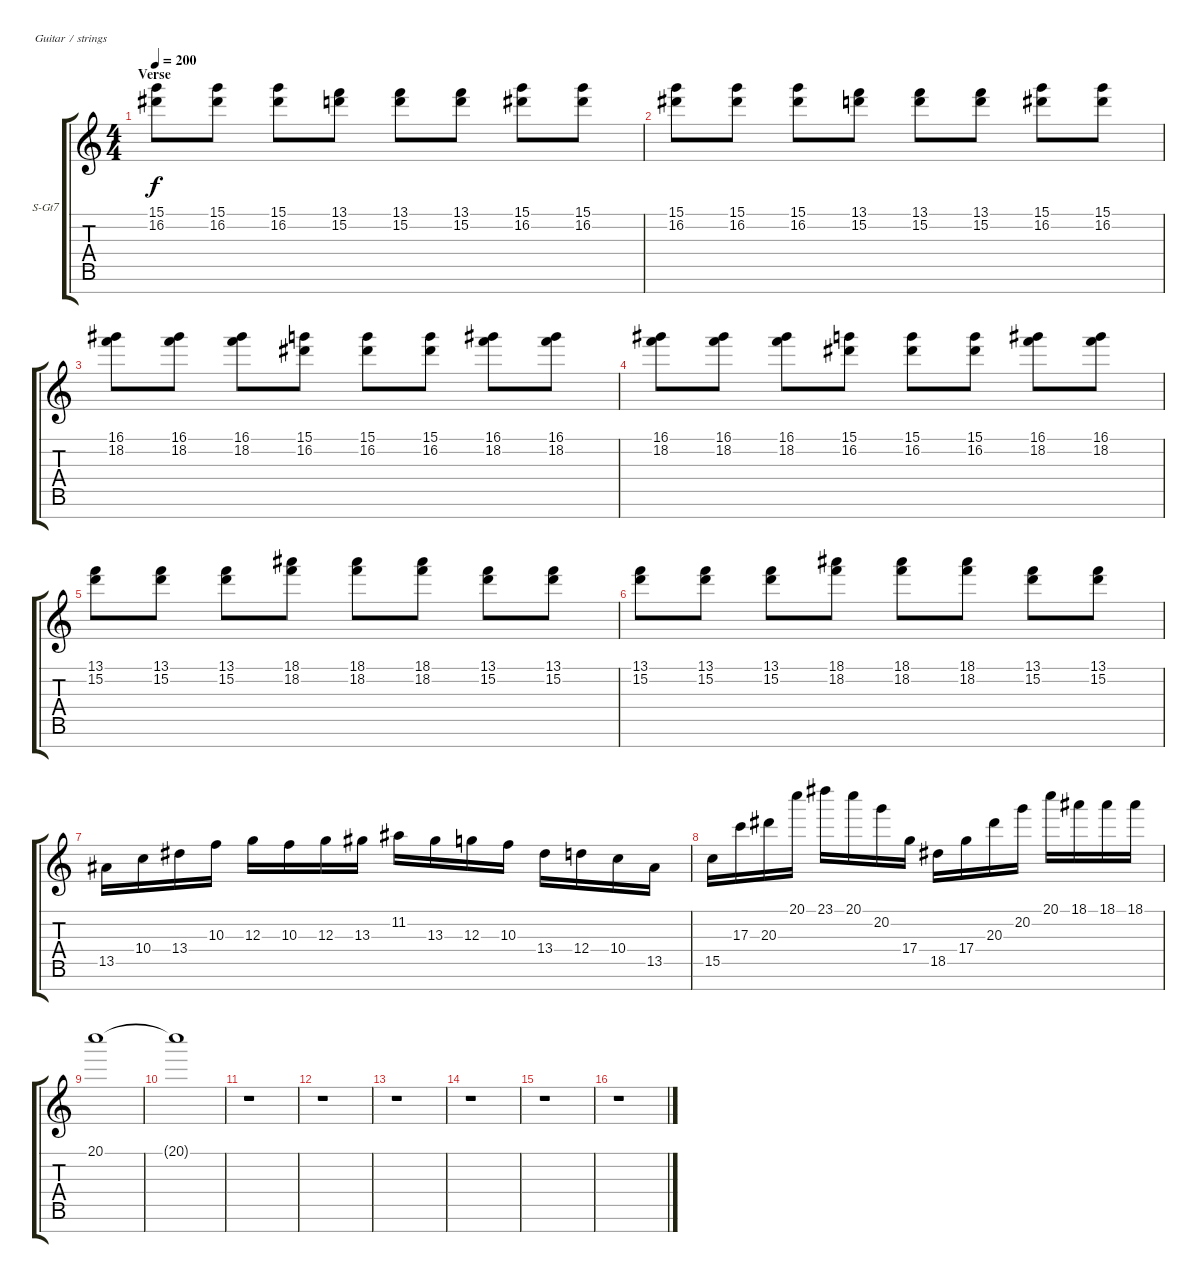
\bracketExtendMode groupsimilarinstruments
\firstSystemTrackNameOrientation horizontal
\otherSystemsTrackNameOrientation horizontal
\track ("Keyboard" "S-Gt7") {instrument lead1square}
\staff {score tabs}
\tuning (E4 B3 G3 D3 A2 E2 B1)
\displaytranspose 12
\ts (4 4)
\section ("" "Verse")
\tempo 200
\clef g2
\ks aminor
(15.1 16.2).8{dy f} (15.1 16.2).8 (15.1 16.2).8 (13.1 15.2).8 (13.1 15.2).8 (13.1 15.2).8 (15.1 16.2).8 (15.1 16.2).8 |
(15.1 16.2).8 (15.1 16.2).8 (15.1 16.2).8 (13.1 15.2).8 (13.1 15.2).8 (13.1 15.2).8 (15.1 16.2).8 (15.1 16.2).8 |
(16.1 18.2).8 (16.1 18.2).8 (16.1 18.2).8 (15.1 16.2).8 (15.1 16.2).8 (15.1 16.2).8 (16.1 18.2).8 (16.1 18.2).8 |
(16.1 18.2).8 (16.1 18.2).8 (16.1 18.2).8 (15.1 16.2).8 (15.1 16.2).8 (15.1 16.2).8 (16.1 18.2).8 (16.1 18.2).8 |
(13.1 15.2).8 (13.1 15.2).8 (13.1 15.2).8 (18.1 18.2).8 (18.1 18.2).8 (18.1 18.2).8 (13.1 15.2).8 (13.1 15.2).8 |
(13.1 15.2).8 (13.1 15.2).8 (13.1 15.2).8 (18.1 18.2).8 (18.1 18.2).8 (18.1 18.2).8 (13.1 15.2).8 (13.1 15.2).8 |
13.5.16 10.4.16 13.4.16 10.3.16 12.3.16 10.3.16 12.3.16 13.3.16 11.2.16 13.3.16 12.3.16 10.3.16 13.4.16 12.4.16 10.4.16 13.5.16 |
15.5.16 17.3.16 20.3.16 20.1.16 23.1.16 20.1.16 20.2.16 17.4.16 18.5.16 17.4.16 20.3.16 20.2.16 20.1.16 18.1.16 18.1.16 18.1.16 |
\section ("" "")
20.1.1 |
20.1{t}.1 |
r.1 |
r.1 |
r.1 |
r.1 |
r.1 |
r.1
